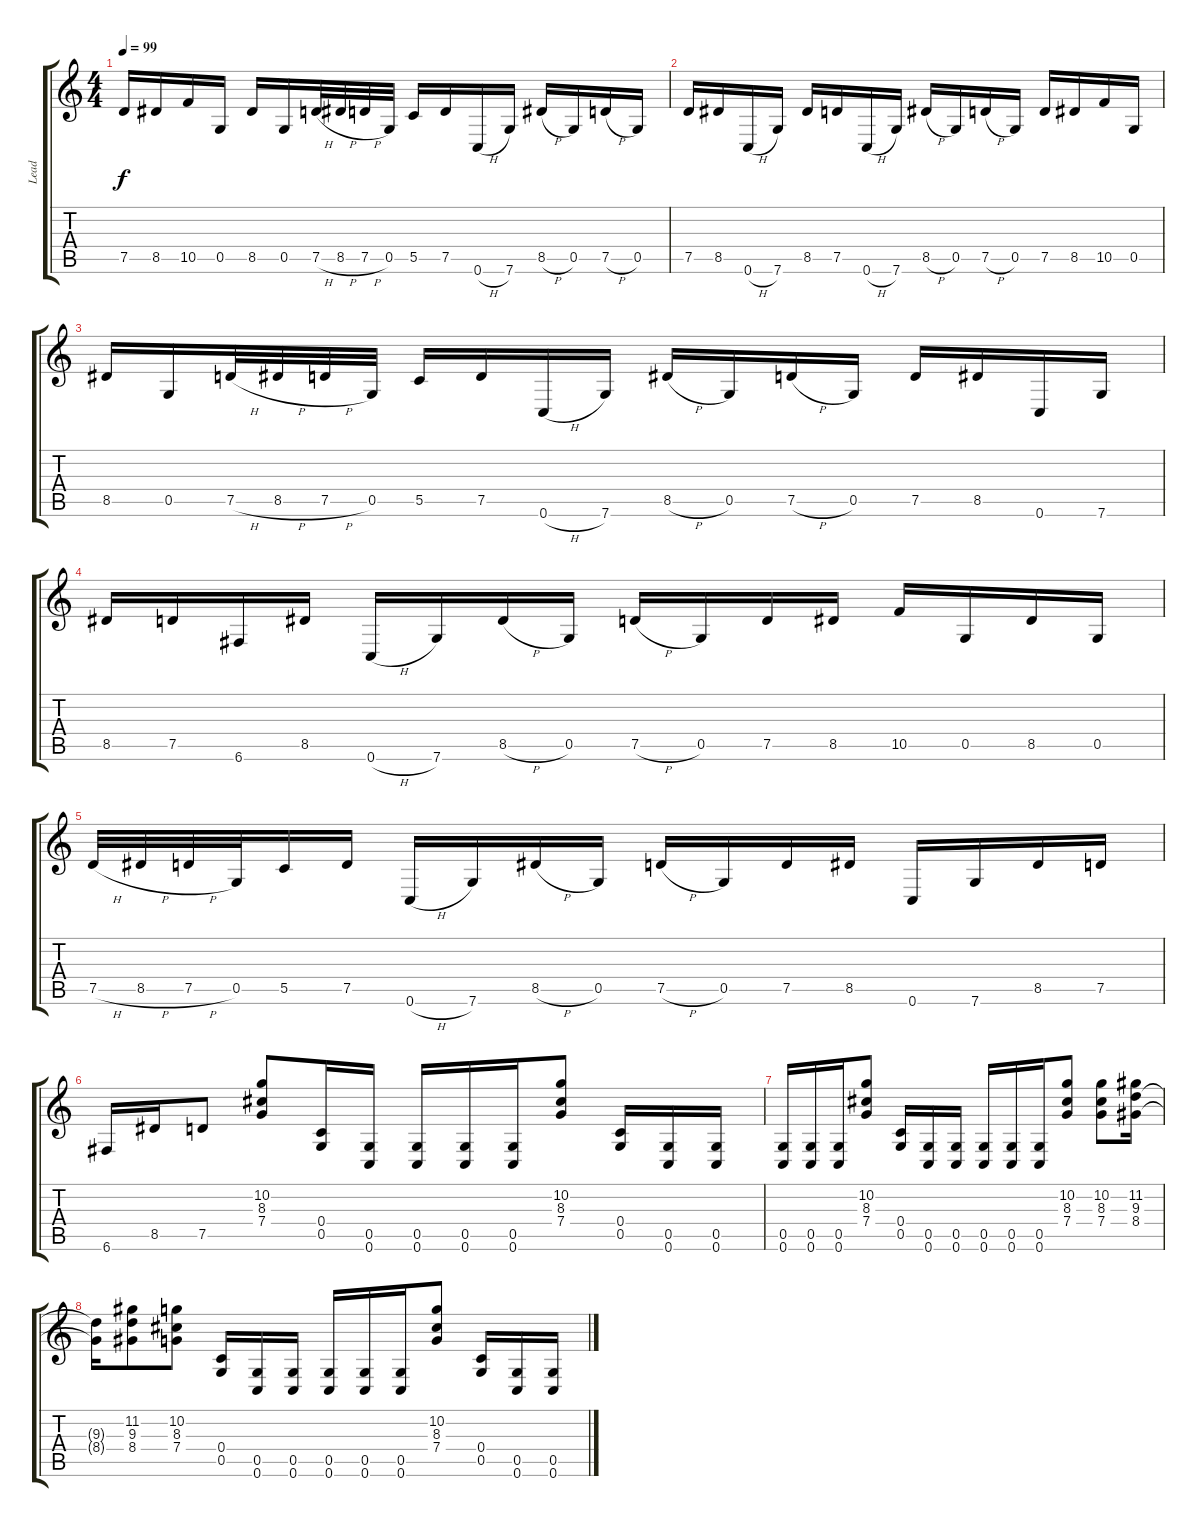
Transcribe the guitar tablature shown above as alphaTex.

\track ("Lead" "Lead") {instrument overdrivenguitar}
\staff {score tabs}
\tuning (D4 A3 F3 C3 G2 C2) {hide}
\ts (4 4)
\tempo 99
\clef g2
\ks c
7.5.16{dy f} 8.5.16 10.5.16 0.5.16 8.5.16 0.5.16 7.5{h}.32 8.5{h}.32 7.5{h}.32 0.5.32 5.5.16 7.5.16 0.6{h}.16 7.6.16 8.5{h}.16 0.5.16 7.5{h}.16 0.5.16 |
7.5.16 8.5.16 0.6{h}.16 7.6.16 8.5.16 7.5.16 0.6{h}.16 7.6.16 8.5{h}.16 0.5.16 7.5{h}.16 0.5.16 7.5.16 8.5.16 10.5.16 0.5.16 |
8.5.16 0.5.16 7.5{h}.32 8.5{h}.32 7.5{h}.32 0.5.32 5.5.16 7.5.16 0.6{h}.16 7.6.16 8.5{h}.16 0.5.16 7.5{h}.16 0.5.16 7.5.16 8.5.16 0.6.16 7.6.16 |
8.5.16 7.5.16 6.6.16 8.5.16 0.6{h}.16 7.6.16 8.5{h}.16 0.5.16 7.5{h}.16 0.5.16 7.5.16 8.5.16 10.5.16 0.5.16 8.5.16 0.5.16 |
7.5{h}.32 8.5{h}.32 7.5{h}.32 0.5.32 5.5.16 7.5.16 0.6{h}.16 7.6.16 8.5{h}.16 0.5.16 7.5{h}.16 0.5.16 7.5.16 8.5.16 0.6.16 7.6.16 8.5.16 7.5.16 |
6.6.16 8.5.16 7.5.8 (10.2 8.3 7.4).8 (0.4 0.5).16 (0.5 0.6).16 (0.5 0.6).16 (0.5 0.6).16 (0.5 0.6).16 (10.2 8.3 7.4).8 (0.4 0.5).16 (0.5 0.6).16 (0.5 0.6).16 |
(0.5 0.6).16 (0.5 0.6).16 (0.5 0.6).16 (10.2 8.3 7.4).8 (0.4 0.5).16 (0.5 0.6).16 (0.5 0.6).16 (0.5 0.6).16 (0.5 0.6).16 (0.5 0.6).16 (10.2 8.3 7.4).8 (10.2 8.3 7.4).8 (11.2 9.3 8.4).16 |
(9.3{t} 8.4{t}).16 (11.2 9.3 8.4).8 (10.2 8.3 7.4).8 (0.4 0.5).16 (0.5 0.6).16 (0.5 0.6).16 (0.5 0.6).16 (0.5 0.6).16 (0.5 0.6).16 (10.2 8.3 7.4).8 (0.4 0.5).16 (0.5 0.6).16 (0.5 0.6).16
